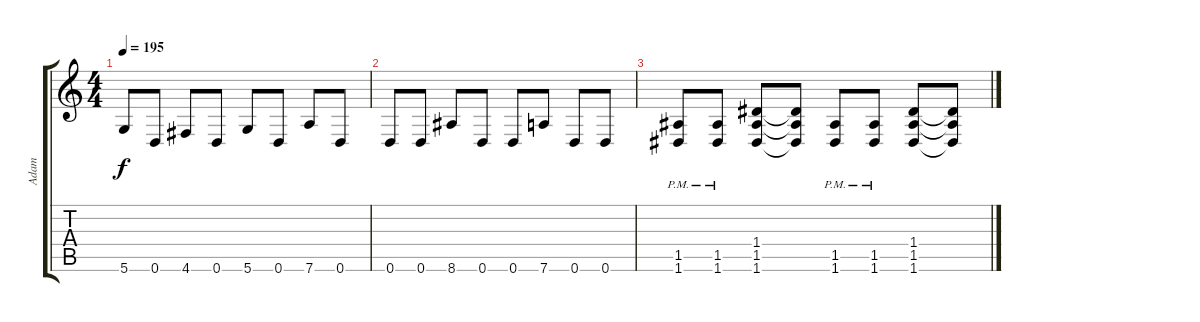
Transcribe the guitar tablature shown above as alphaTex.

\track ("Adam" "Adam") {instrument distortionguitar}
\staff {score tabs}
\tuning (E4 B3 G3 D3 A2 D2) {hide}
\ts (4 4)
\tempo 195
\clef g2
\ks c
5.6.8{dy f} 0.6.8 4.6.8 0.6.8 5.6.8 0.6.8 7.6.8 0.6.8 |
0.6.8 0.6.8 8.6.8 0.6.8 0.6.8 7.6.8 0.6.8 0.6.8 |
(1.5{pm} 1.6{pm}).8 (1.5{pm} 1.6{pm}).8 (1.4 1.5 1.6).8 (1.4{t} 1.5{t} 1.6{t}).8 (1.5{pm} 1.6{pm}).8 (1.5{pm} 1.6{pm}).8 (1.4 1.5 1.6).8 (1.4{t} 1.5{t} 1.6{t}).8
